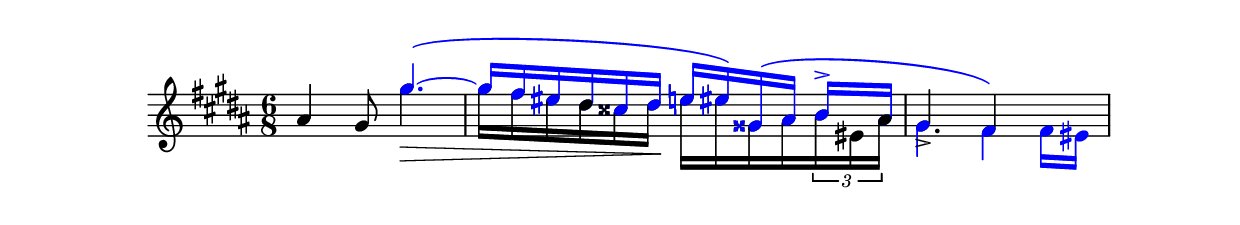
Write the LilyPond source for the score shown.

\version "2.16.2"

#(define (override-color-for-all-grobs color)
  (lambda (context)
   (let loop ((x all-grob-descriptions))
    (if (not (null? x))
     (let ((grob-name (caar x)))
      (ly:context-pushpop-property context grob-name 'color color)
      (loop (cdr x)))))))


\relative c' { 
  \clef treble
  \time 6/8
  \key b \major
  ais'4 gis8 
  << 
    { \applyContext #(override-color-for-all-grobs (x11-color 'blue))
      gis'4.~\(
      gis16 fis eis dis cisis dis e eis\) gisis,\( ais 
      \override TupletNumber #'stencil = ##f
      \times 2/3
      {
        b16\accent[ s ais]
      }
      \stemDown gis4. fis4\) fis16 eis
    } 
    \\ 
    {
      gis'4.\>
      gis16 fis eis dis cisis dis\! e eis gisis, ais \times 2/3 {
        b16 eis, ais
      }
      \stemUp gis4.\accent fis4
    }
  >>
}
